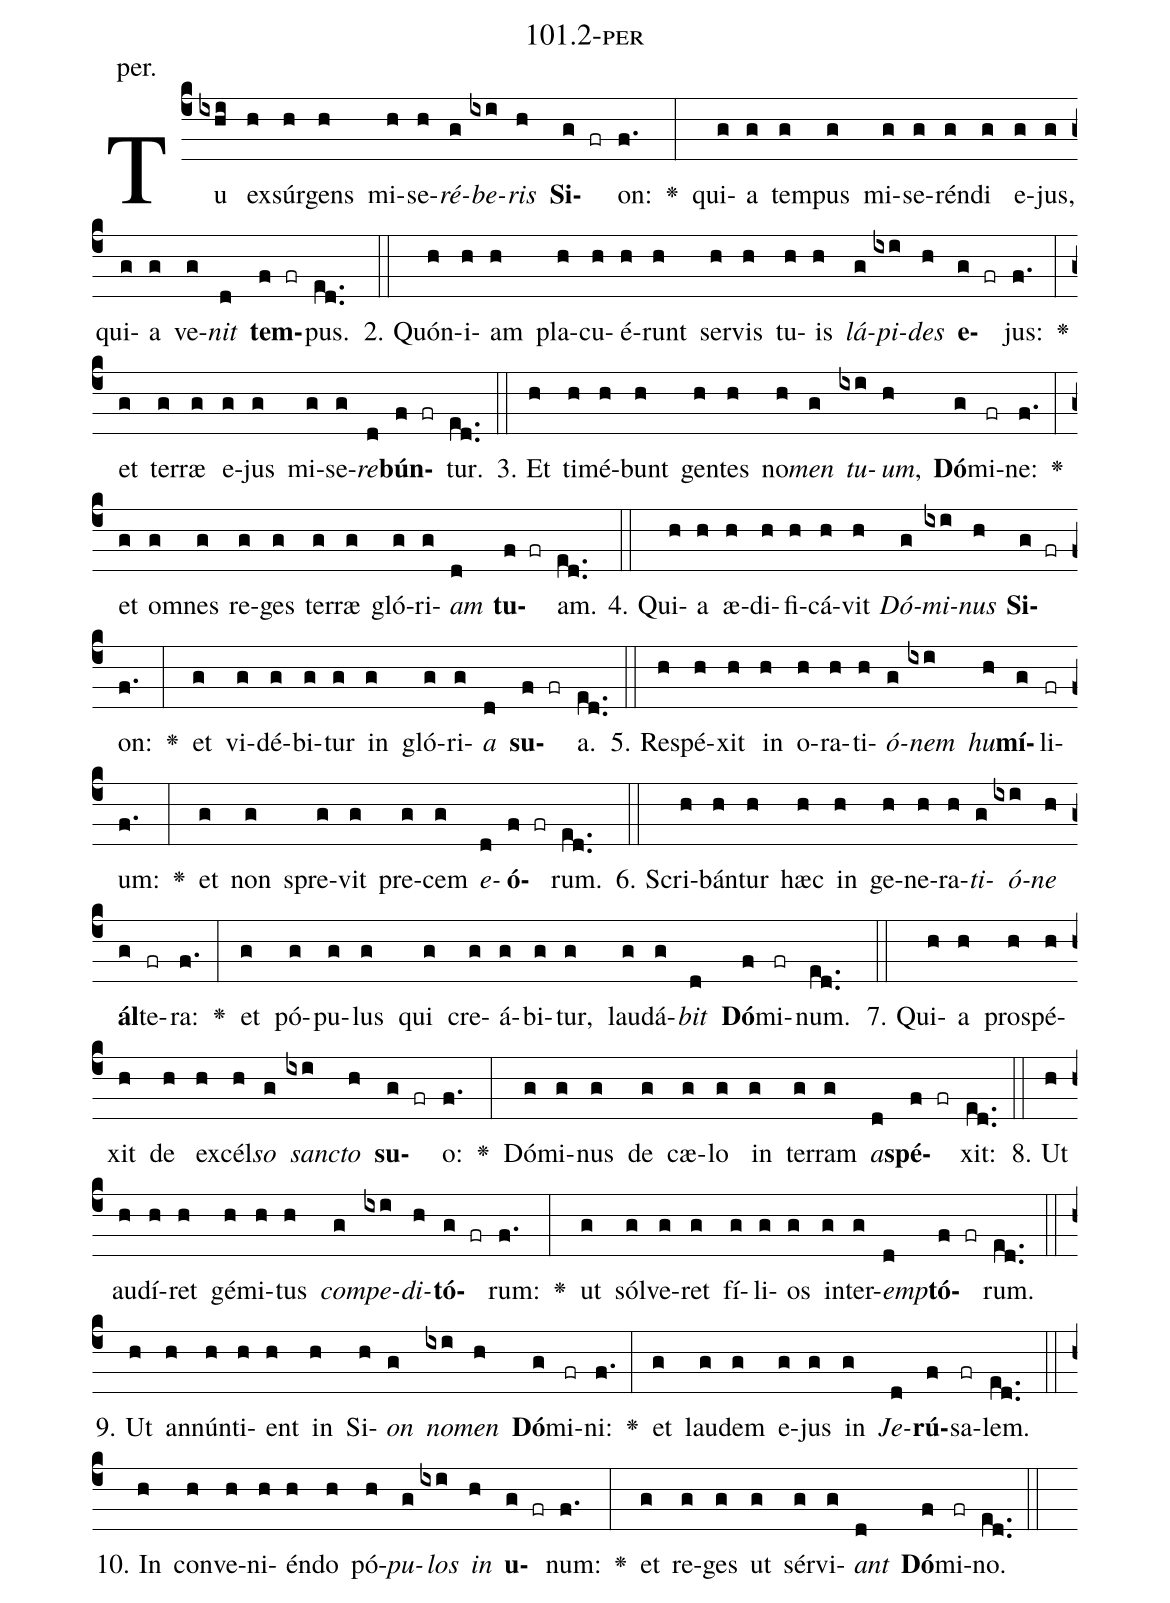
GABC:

name: 101.2-per;
annotation: per.;
%%
(c4)Tu(ixhi) ex(h)súr(h)gens(h) mi(h)se(h)<i>ré</i>(g)<i>be</i>(ixi)<i>ris</i>(h) <b>Si</b>(g fr)on:(f.) <v>\greheightstar</v>(:) qui(g)a(g) tem(g)pus(g) mi(g)se(g)rén(g)di(g) e(g)jus,(g) qui(g)a(g) ve(g)<i>nit</i>(d) <b>tem</b>(f fr)pus.(ed..) (::)
2. Quón(h)i(h)am(h) pla(h)cu(h)é(h)runt(h) ser(h)vis(h) tu(h)is(h) <i>lá</i>(g)<i>pi</i>(ixi)<i>des</i>(h) <b>e</b>(g fr)jus:(f.) <v>\greheightstar</v>(:) et(g) ter(g)ræ(g) e(g)jus(g) mi(g)se(g)<i>re</i>(d)<b>bún</b>(f fr)tur.(ed..) (::)
3. Et(h) ti(h)mé(h)bunt(h) gen(h)tes(h) no(h)<i>men</i>(g) <i>tu</i>(ixi)<i>um</i>,(h) <b>Dó</b>(g)mi(fr)ne:(f.) <v>\greheightstar</v>(:) et(g) om(g)nes(g) re(g)ges(g) ter(g)ræ(g) gló(g)ri(g)<i>am</i>(d) <b>tu</b>(f fr)am.(ed..) (::)
4. Qui(h)a(h) æ(h)di(h)fi(h)cá(h)vit(h) <i>Dó</i>(g)<i>mi</i>(ixi)<i>nus</i>(h) <b>Si</b>(g fr)on:(f.) <v>\greheightstar</v>(:) et(g) vi(g)dé(g)bi(g)tur(g) in(g) gló(g)ri(g)<i>a</i>(d) <b>su</b>(f fr)a.(ed..) (::)
5. Re(h)spé(h)xit(h) in(h) o(h)ra(h)ti(h)<i>ó</i>(g)<i>nem</i>(ixi) <i>hu</i>(h)<b>mí</b>(g)li(fr)um:(f.) <v>\greheightstar</v>(:) et(g) non(g) spre(g)vit(g) pre(g)cem(g) <i>e</i>(d)<b>ó</b>(f fr)rum.(ed..) (::)
6. Scri(h)bán(h)tur(h) hæc(h) in(h) ge(h)ne(h)ra(h)<i>ti</i>(g)<i>ó</i>(ixi)<i>ne</i>(h) <b>ál</b>(g)te(fr)ra:(f.) <v>\greheightstar</v>(:) et(g) pó(g)pu(g)lus(g) qui(g) cre(g)á(g)bi(g)tur,(g) lau(g)dá(g)<i>bit</i>(d) <b>Dó</b>(f)mi(fr)num.(ed..) (::)
7. Qui(h)a(h) pro(h)spé(h)xit(h) de(h) ex(h)cél(h)<i>so</i>(g) <i>sanc</i>(ixi)<i>to</i>(h) <b>su</b>(g fr)o:(f.) <v>\greheightstar</v>(:) Dó(g)mi(g)nus(g) de(g) cæ(g)lo(g) in(g) ter(g)ram(g) <i>a</i>(d)<b>spé</b>(f fr)xit:(ed..) (::)
8. Ut(h) au(h)dí(h)ret(h) gé(h)mi(h)tus(h) <i>com</i>(g)<i>pe</i>(ixi)<i>di</i>(h)<b>tó</b>(g fr)rum:(f.) <v>\greheightstar</v>(:) ut(g) sól(g)ve(g)ret(g) fí(g)li(g)os(g) in(g)ter(g)<i>emp</i>(d)<b>tó</b>(f fr)rum.(ed..) (::)
9. Ut(h) an(h)nún(h)ti(h)ent(h) in(h) Si(h)<i>on</i>(g) <i>no</i>(ixi)<i>men</i>(h) <b>Dó</b>(g)mi(fr)ni:(f.) <v>\greheightstar</v>(:) et(g) lau(g)dem(g) e(g)jus(g) in(g) <i>Je</i>(d)<b>rú</b>(f)sa(fr)lem.(ed..) (::)
10. In(h) con(h)ve(h)ni(h)én(h)do(h) pó(h)<i>pu</i>(g)<i>los</i>(ixi) <i>in</i>(h) <b>u</b>(g fr)num:(f.) <v>\greheightstar</v>(:) et(g) re(g)ges(g) ut(g) sér(g)vi(g)<i>ant</i>(d) <b>Dó</b>(f)mi(fr)no.(ed..) (::)
